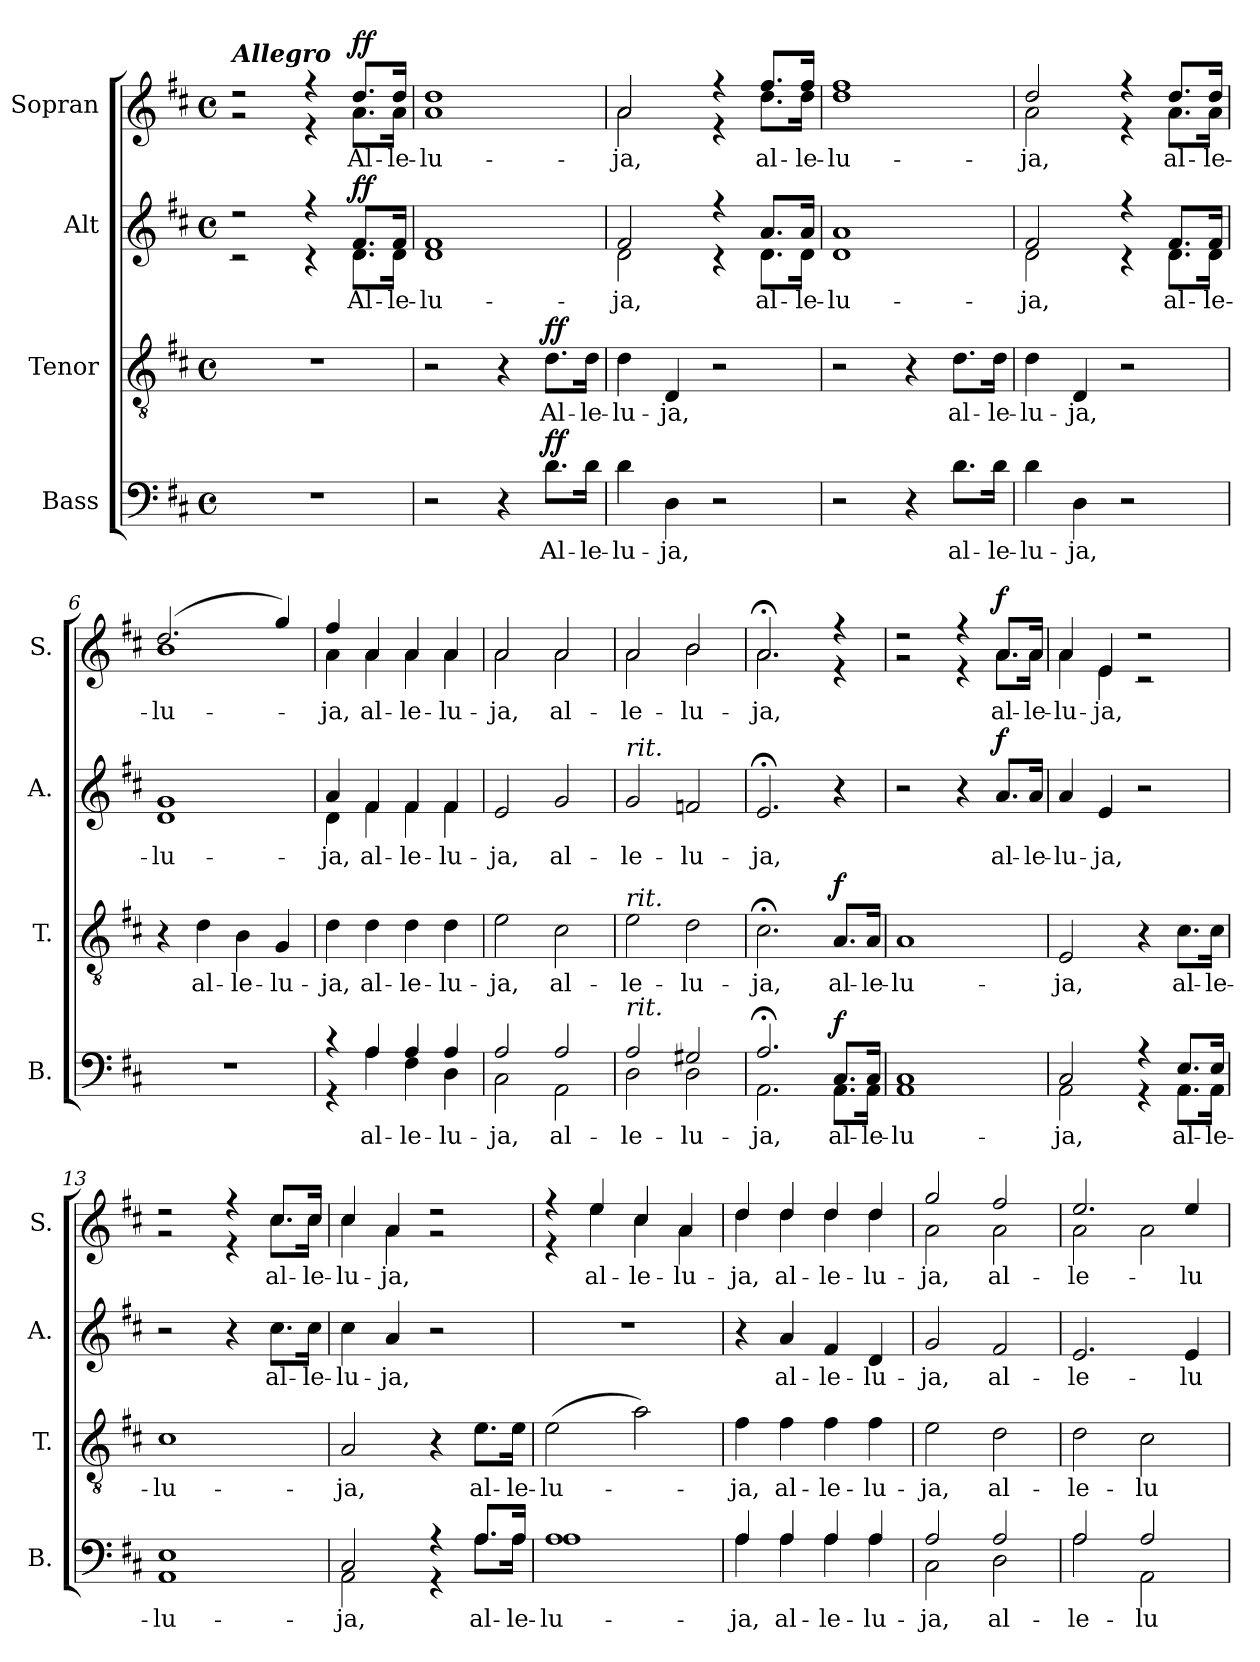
**kern	**text	**dynam	**kern	**text	**dynam	**kern	**text	**dynam	**kern	**text	**dynam
*part4	*part4	*part4	*part3	*part3	*part3	*part2	*part2	*part2	*part1	*part1	*part1
*staff4	*staff4	*staff4	*staff3	*staff3	*staff3	*staff2	*staff2	*staff2	*staff1	*staff1	*staff1
*I"Bass	*	*	*I"Tenor	*	*	*I"Alt	*	*	*I"Sopran	*	*
*I'B.	*	*	*I'T.	*	*	*I'A.	*	*	*I'S.	*	*
*clefF4	*	*	*clefGv2	*	*	*clefG2	*	*	*clefG2	*	*
*k[f#c#]	*	*	*k[f#c#]	*	*	*k[f#c#]	*	*	*k[f#c#]	*	*
*D:	*	*	*D:	*	*	*D:	*	*	*D:	*	*
*M4/4	*	*	*M4/4	*	*	*M4/4	*	*	*M4/4	*	*
*met(c)	*	*	*met(c)	*	*	*met(c)	*	*	*met(c)	*	*
=1	=1	=1	=1	=1	=1	=1	=1	=1	=1	=1	=1
*	*	*	*	*	*	*^	*	*	*^	*	*
!	!	!	!	!	!	!	!	!	!	!LO:TX:a:Bi:t=Allegro	!	!	!
1r	.	.	1r	.	.	2r	2r	.	.	2r	2r	.	.
.	.	.	.	.	.	4r	4r	.	.	4r	4r	.	.
!	!	!	!	!	!	!	!	!LO:LY:b	!LO:DY:a	!	!	!LO:LY:b	!LO:DY:a
.	.	.	.	.	.	8.f#/L	8.d\L	Al-	ff	8.dd/L	8.a\L	Al-	ff
!	!	!	!	!	!	!	!	!LO:LY:b	!	!	!	!LO:LY:b	!
.	.	.	.	.	.	16f#/Jk	16d\Jk	-le-	.	16dd/Jk	16a\Jk	-le-	.
=2	=2	=2	=2	=2	=2	=2	=2	=2	=2	=2	=2	=2	=2
!	!	!	!	!	!	!	!	!LO:LY:b	!	!	!	!LO:LY:b	!
2r	.	.	2r	.	.	1f#	1d	-lu-	.	1dd	1a	-lu-	.
4r	.	.	4r	.	.	.	.	.	.	.	.	.	.
!	!LO:LY:b	!LO:DY:a	!	!LO:LY:b	!LO:DY:a	!	!	!	!	!	!	!	!
8.d\L	Al-	ff	8.d\L	Al-	ff	.	.	.	.	.	.	.	.
!	!LO:LY:b	!	!	!LO:LY:b	!	!	!	!	!	!	!	!	!
16d\Jk	-le-	.	16d\Jk	-le-	.	.	.	.	.	.	.	.	.
=3	=3	=3	=3	=3	=3	=3	=3	=3	=3	=3	=3	=3	=3
!	!LO:LY:b	!	!	!LO:LY:b	!	!	!	!LO:LY:b	!	!	!	!LO:LY:b	!
4d\	-lu-	.	4d\	-lu-	.	2f#/	2d\	-ja,	.	2a/	2a\	-ja,	.
!	!LO:LY:b	!	!	!LO:LY:b	!	!	!	!	!	!	!	!	!
4D\	-ja,	.	4D/	-ja,	.	.	.	.	.	.	.	.	.
2r	.	.	2r	.	.	4r	4r	.	.	4r	4r	.	.
!	!	!	!	!	!	!	!	!LO:LY:b	!	!	!	!LO:LY:b	!
.	.	.	.	.	.	8.a/L	8.d\L	al-	.	8.ff#/L	8.dd\L	al-	.
!	!	!	!	!	!	!	!	!LO:LY:b	!	!	!	!LO:LY:b	!
.	.	.	.	.	.	16a/Jk	16d\Jk	-le-	.	16ff#/Jk	16dd\Jk	-le-	.
=4	=4	=4	=4	=4	=4	=4	=4	=4	=4	=4	=4	=4	=4
!	!	!	!	!	!	!	!	!LO:LY:b	!	!	!	!LO:LY:b	!
2r	.	.	2r	.	.	1a	1d	-lu-	.	1ff#	1dd	-lu-	.
4r	.	.	4r	.	.	.	.	.	.	.	.	.	.
!	!LO:LY:b	!	!	!LO:LY:b	!	!	!	!	!	!	!	!	!
8.d\L	al-	.	8.d\L	al-	.	.	.	.	.	.	.	.	.
!	!LO:LY:b	!	!	!LO:LY:b	!	!	!	!	!	!	!	!	!
16d\Jk	-le-	.	16d\Jk	-le-	.	.	.	.	.	.	.	.	.
=5	=5	=5	=5	=5	=5	=5	=5	=5	=5	=5	=5	=5	=5
!	!LO:LY:b	!	!	!LO:LY:b	!	!	!	!LO:LY:b	!	!	!	!LO:LY:b	!
4d\	-lu-	.	4d\	-lu-	.	2f#/	2d\	-ja,	.	2dd/	2a\	-ja,	.
!	!LO:LY:b	!	!	!LO:LY:b	!	!	!	!	!	!	!	!	!
4D\	-ja,	.	4D/	-ja,	.	.	.	.	.	.	.	.	.
2r	.	.	2r	.	.	4r	4r	.	.	4r	4r	.	.
!	!	!	!	!	!	!	!	!LO:LY:b	!	!	!	!LO:LY:b	!
.	.	.	.	.	.	8.f#/L	8.d\L	al-	.	8.dd/L	8.a\L	al-	.
!	!	!	!	!	!	!	!	!LO:LY:b	!	!	!	!LO:LY:b	!
.	.	.	.	.	.	16f#/Jk	16d\Jk	-le-	.	16dd/Jk	16a\Jk	-le-	.
!!LO:LB:g=z	!!
=6	=6	=6	=6	=6	=6	=6	=6	=6	=6	=6	=6	=6	=6
!	!	!	!	!	!	!	!	!LO:LY:b	!	!	!	!LO:LY:b	!
1r	.	.	4r	.	.	1g	1d	-lu-	.	(2.dd/	1b	-lu-	.
!	!	!	!	!LO:LY:b	!	!	!	!	!	!	!	!	!
.	.	.	4d\	al-	.	.	.	.	.	.	.	.	.
!	!	!	!	!LO:LY:b	!	!	!	!	!	!	!	!	!
.	.	.	4B\	-le-	.	.	.	.	.	.	.	.	.
!	!	!	!	!LO:LY:b	!	!	!	!	!	!	!	!	!
.	.	.	4G/	-lu-	.	.	.	.	.	4gg/)	.	.	.
=7	=7	=7	=7	=7	=7	=7	=7	=7	=7	=7	=7	=7	=7
*^	*	*	*	*	*	*	*	*	*	*	*	*	*
!	!	!	!	!	!LO:LY:b	!	!	!	!LO:LY:b	!	!	!	!LO:LY:b	!
4r	4r	.	.	4d\	-ja,	.	4a/	4d\	-ja,	.	4ff#/	4a\	-ja,	.
!	!	!LO:LY:b	!	!	!LO:LY:b	!	!	!	!LO:LY:b	!	!	!	!LO:LY:b	!
4A/	4A\	al-	.	4d\	al-	.	4f#/	4f#\	al-	.	4a/	4a\	al-	.
!	!	!LO:LY:b	!	!	!LO:LY:b	!	!	!	!LO:LY:b	!	!	!	!LO:LY:b	!
4A/	4F#\	-le-	.	4d\	-le-	.	4f#/	4f#\	-le-	.	4a/	4a\	-le-	.
!	!	!LO:LY:b	!	!	!LO:LY:b	!	!	!	!LO:LY:b	!	!	!	!LO:LY:b	!
4A/	4D\	-lu-	.	4d\	-lu-	.	4f#/	4f#\	-lu-	.	4a/	4a\	-lu-	.
=8	=8	=8	=8	=8	=8	=8	=8	=8	=8	=8	=8	=8	=8	=8
!	!	!LO:LY:b	!	!	!LO:LY:b	!	!	!	!LO:LY:b	!	!	!	!LO:LY:b	!
*	*	*	*	*	*	*	*v	*v	*	*	*	*	*	*
2A/	2C#\	-ja,	.	2e\	-ja,	.	2e/	-ja,	.	2a/	2a\	-ja,	.
!	!	!LO:LY:b	!	!	!LO:LY:b	!	!	!LO:LY:b	!	!	!	!LO:LY:b	!
2A/	2AA\	al-	.	2c#\	al-	.	2g/	al-	.	2a/	2a\	al-	.
=9	=9	=9	=9	=9	=9	=9	=9	=9	=9	=9	=9	=9	=9
!	!	!	!	!	!	!	!LO:TX:a:i:t=rit.	!	!	!	!	!	!
!	!	!	!	!LO:TX:a:i:t=rit.	!	!	!	!	!	!	!	!	!
!LO:TX:a:i:t=rit.	!	!	!	!	!	!	!	!	!	!	!	!	!
!	!	!LO:LY:b	!	!	!LO:LY:b	!	!	!LO:LY:b	!	!	!	!LO:LY:b	!
2A/	2D\	-le-	.	2e\	-le-	.	2g/	-le-	.	2a/	2a\	-le-	.
!	!	!LO:LY:b	!	!	!LO:LY:b	!	!	!LO:LY:b	!	!	!	!LO:LY:b	!
2G#X/	2D\	-lu-	.	2d\	-lu-	.	2fn/	-lu-	.	2b/	2b\	-lu-	.
=10	=10	=10	=10	=10	=10	=10	=10	=10	=10	=10	=10	=10	=10
!	!	!LO:LY:b	!	!	!LO:LY:b	!	!	!LO:LY:b	!	!	!	!LO:LY:b	!
2.A;</	2.AA\	-ja,	.	2.c#;<\	-ja,	.	2.e;</	-ja,	.	2.a;</	2.a\	-ja,	.
!	!	!LO:LY:b	!LO:DY:a	!	!LO:LY:b	!LO:DY:a	!	!	!	!	!	!	!
8.C#/L	8.AA\L	al-	f	8.A/L	al-	f	4r	.	.	4r	4r	.	.
!	!	!LO:LY:b	!	!	!LO:LY:b	!	!	!	!	!	!	!	!
16C#/Jk	16AA\Jk	-le-	.	16A/Jk	-le-	.	.	.	.	.	.	.	.
!!LO:PB:g=z	!!
=11	=11	=11	=11	=11	=11	=11	=11	=11	=11	=11	=11	=11	=11
!	!	!LO:LY:b	!	!	!LO:LY:b	!	!	!	!	!	!	!	!
1C#	1AA	-lu-	.	1A	-lu-	.	2r	.	.	2r	2r	.	.
.	.	.	.	.	.	.	4r	.	.	4r	4r	.	.
!	!	!	!	!	!	!	!	!LO:LY:b	!LO:DY:a	!	!	!LO:LY:b	!LO:DY:a
.	.	.	.	.	.	.	8.a/L	al-	f	8.a/L	8.a\L	al-	f
!	!	!	!	!	!	!	!	!LO:LY:b	!	!	!	!LO:LY:b	!
.	.	.	.	.	.	.	16a/Jk	-le-	.	16a/Jk	16a\Jk	-le-	.
=12	=12	=12	=12	=12	=12	=12	=12	=12	=12	=12	=12	=12	=12
!	!	!LO:LY:b	!	!	!LO:LY:b	!	!	!LO:LY:b	!	!	!	!LO:LY:b	!
2C#/	2AA\	-ja,	.	2E/	-ja,	.	4a/	-lu-	.	4a/	4a\	-lu-	.
!	!	!	!	!	!	!	!	!LO:LY:b	!	!	!	!LO:LY:b	!
.	.	.	.	.	.	.	4e/	-ja,	.	4e/	4e\	-ja,	.
4r	4r	.	.	4r	.	.	2r	.	.	2r	2r	.	.
!	!	!LO:LY:b	!	!	!LO:LY:b	!	!	!	!	!	!	!	!
8.E/L	8.AA\L	al-	.	8.c#\L	al-	.	.	.	.	.	.	.	.
!	!	!LO:LY:b	!	!	!LO:LY:b	!	!	!	!	!	!	!	!
16E/Jk	16AA\Jk	-le-	.	16c#\Jk	-le-	.	.	.	.	.	.	.	.
=13	=13	=13	=13	=13	=13	=13	=13	=13	=13	=13	=13	=13	=13
!	!	!LO:LY:b	!	!	!LO:LY:b	!	!	!	!	!	!	!	!
1E	1AA	-lu-	.	1c#	-lu-	.	2r	.	.	2r	2r	.	.
.	.	.	.	.	.	.	4r	.	.	4r	4r	.	.
!	!	!	!	!	!	!	!	!LO:LY:b	!	!	!	!LO:LY:b	!
.	.	.	.	.	.	.	8.cc#\L	al-	.	8.cc#/L	8.cc#\L	al-	.
!	!	!	!	!	!	!	!	!LO:LY:b	!	!	!	!LO:LY:b	!
.	.	.	.	.	.	.	16cc#\Jk	-le-	.	16cc#/Jk	16cc#\Jk	-le-	.
=14	=14	=14	=14	=14	=14	=14	=14	=14	=14	=14	=14	=14	=14
!	!	!LO:LY:b	!	!	!LO:LY:b	!	!	!LO:LY:b	!	!	!	!LO:LY:b	!
2C#/	2AA\	-ja,	.	2A/	-ja,	.	4cc#\	-lu-	.	4cc#/	4cc#\	-lu-	.
!	!	!	!	!	!	!	!	!LO:LY:b	!	!	!	!LO:LY:b	!
.	.	.	.	.	.	.	4a/	-ja,	.	4a/	4a\	-ja,	.
4r	4r	.	.	4r	.	.	2r	.	.	2r	2r	.	.
!	!	!LO:LY:b	!	!	!LO:LY:b	!	!	!	!	!	!	!	!
8.A/L	8.A\L	al-	.	8.e\L	al-	.	.	.	.	.	.	.	.
!	!	!LO:LY:b	!	!	!LO:LY:b	!	!	!	!	!	!	!	!
16A/Jk	16A\Jk	-le-	.	16e\Jk	-le-	.	.	.	.	.	.	.	.
=15	=15	=15	=15	=15	=15	=15	=15	=15	=15	=15	=15	=15	=15
!	!	!LO:LY:b	!	!	!LO:LY:b	!	!	!	!	!	!	!	!
1A	1A	-lu-	.	(>2e\	-lu-	.	1r	.	.	4r	4r	.	.
!	!	!	!	!	!	!	!	!	!	!	!	!LO:LY:b	!
.	.	.	.	.	.	.	.	.	.	4ee/	4ee\	al-	.
!	!	!	!	!	!	!	!	!	!	!	!	!LO:LY:b	!
.	.	.	.	2a\)	.	.	.	.	.	4cc#/	4cc#\	-le-	.
!	!	!	!	!	!	!	!	!	!	!	!	!LO:LY:b	!
.	.	.	.	.	.	.	.	.	.	4a/	4a\	-lu-	.
=16	=16	=16	=16	=16	=16	=16	=16	=16	=16	=16	=16	=16	=16
!	!	!LO:LY:b	!	!	!LO:LY:b	!	!	!	!	!	!	!LO:LY:b	!
4A/	4A\	-ja,	.	4f#\	-ja,	.	4r	.	.	4dd/	4dd\	-ja,	.
!	!	!LO:LY:b	!	!	!LO:LY:b	!	!	!LO:LY:b	!	!	!	!LO:LY:b	!
4A/	4A\	al-	.	4f#\	al-	.	4a/	al-	.	4dd/	4dd\	al-	.
!	!	!LO:LY:b	!	!	!LO:LY:b	!	!	!LO:LY:b	!	!	!	!LO:LY:b	!
4A/	4A\	-le-	.	4f#\	-le-	.	4f#/	-le-	.	4dd/	4dd\	-le-	.
!	!	!LO:LY:b	!	!	!LO:LY:b	!	!	!LO:LY:b	!	!	!	!LO:LY:b	!
4A/	4A\	-lu-	.	4f#\	-lu-	.	4d/	-lu-	.	4dd/	4dd\	-lu-	.
!!LO:LB:g=z	!!
=17	=17	=17	=17	=17	=17	=17	=17	=17	=17	=17	=17	=17	=17
!	!	!LO:LY:b	!	!	!LO:LY:b	!	!	!LO:LY:b	!	!	!	!LO:LY:b	!
2A/	2C#\	-ja,	.	2e\	-ja,	.	2g/	-ja,	.	2gg/	2a\	-ja,	.
!	!	!LO:LY:b	!	!	!LO:LY:b	!	!	!LO:LY:b	!	!	!	!LO:LY:b	!
2A/	2D\	al-	.	2d\	al-	.	2f#/	al-	.	2ff#/	2a\	al-	.
=18	=18	=18	=18	=18	=18	=18	=18	=18	=18	=18	=18	=18	=18
!	!	!LO:LY:b	!	!	!LO:LY:b	!	!	!LO:LY:b	!	!	!	!LO:LY:b	!
2A/	2A\	-le-	.	2d\	-le-	.	2.e/	-le-	.	2.ee/	2a\	-le-	.
!	!	!LO:LY:b	!	!	!LO:LY:b	!	!	!	!	!	!	!	!
2A/	2AA\	-lu-	.	2c#\	-lu-	.	.	.	.	.	2a\	.	.
!	!	!	!	!	!	!	!	!LO:LY:b	!	!	!	!LO:LY:b	!
.	.	.	.	.	.	.	4e/	-lu-	.	4ee/	.	-lu-	.
*v	*v	*	*	*	*	*	*	*	*	*v	*v	*	*
=	=	=	=	=	=	=	=	=	=	=	=
*-	*-	*-	*-	*-	*-	*-	*-	*-	*-	*-	*-
